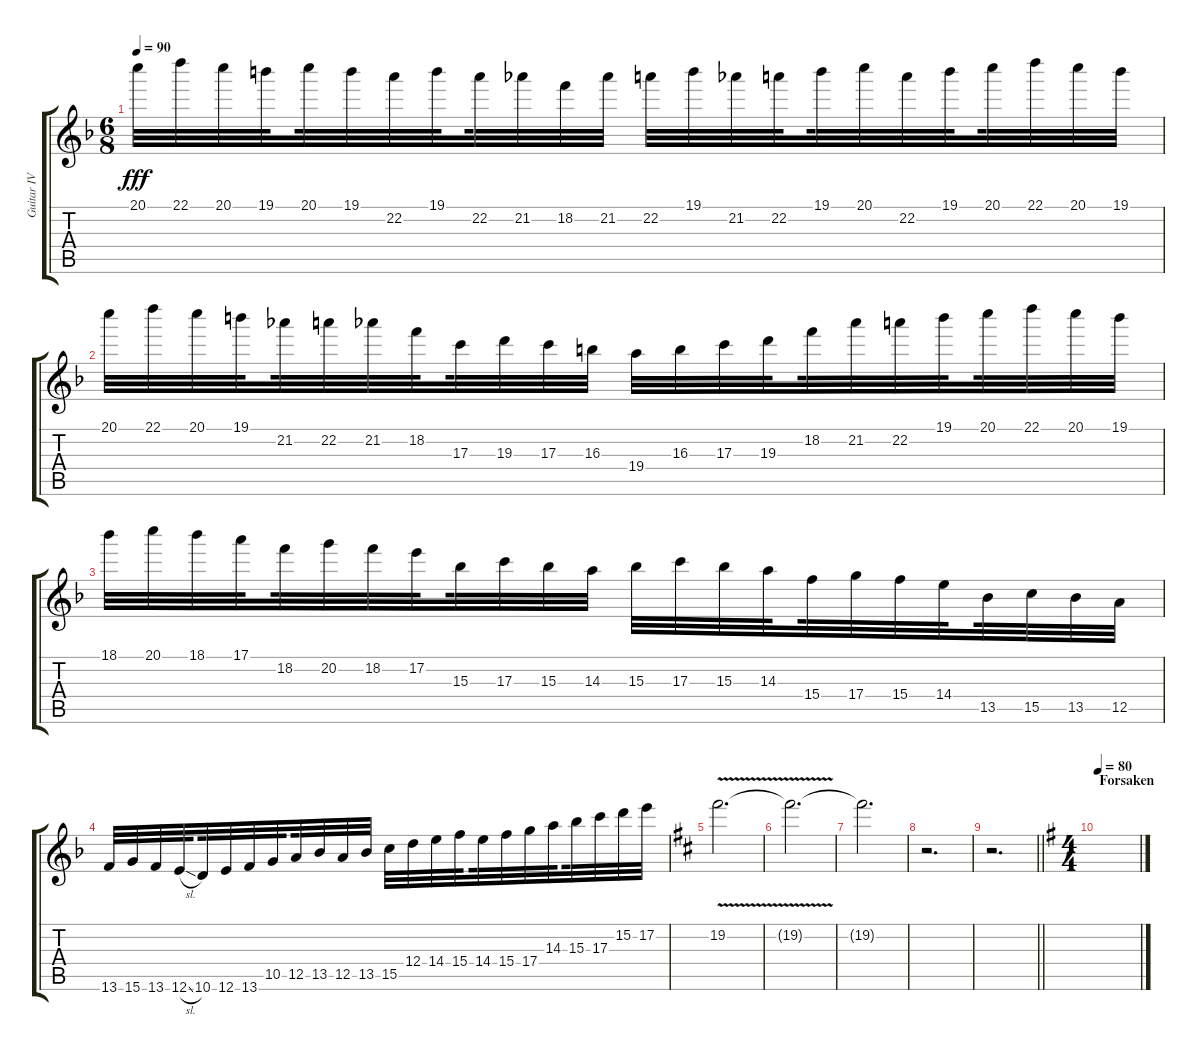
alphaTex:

\track ("Guitar IV (Standard Tuning)" "Guitar IV ") {instrument distortionguitar}
\staff {score tabs}
\tuning (E4 B3 G3 D3 A2 E2) {hide}
\ts (6 8)
\tempo 90
\clef g2
\ks f
20.1.32{dy fff} 22.1.32 20.1.32 19.1.32{beam splitsecondary} 20.1.32 19.1.32 22.2.32 19.1.32{beam splitsecondary} 22.2.32 21.2.32 18.2.32 21.2.32 22.2.32 19.1.32 21.2.32 22.2.32{beam splitsecondary} 19.1.32 20.1.32 22.2.32 19.1.32{beam splitsecondary} 20.1.32 22.1.32 20.1.32 19.1.32 |
20.1.32 22.1.32 20.1.32 19.1.32{beam splitsecondary} 21.2.32 22.2.32 21.2.32 18.2.32{beam splitsecondary} 17.3.32 19.3.32 17.3.32 16.3.32 19.4.32 16.3.32 17.3.32 19.3.32{beam splitsecondary} 18.2.32 21.2.32 22.2.32 19.1.32{beam splitsecondary} 20.1.32 22.1.32 20.1.32 19.1.32 |
18.1.32 20.1.32 18.1.32 17.1.32{beam splitsecondary} 18.2.32 20.2.32 18.2.32 17.2.32{beam splitsecondary} 15.3.32 17.3.32 15.3.32 14.3.32 15.3.32 17.3.32 15.3.32 14.3.32{beam splitsecondary} 15.4.32 17.4.32 15.4.32 14.4.32{beam splitsecondary} 13.5.32 15.5.32 13.5.32 12.5.32 |
13.6.32 15.6.32 13.6.32 12.6{sl}.32{beam splitsecondary} 10.6.32 12.6.32 13.6.32 10.5.32{beam splitsecondary} 12.5.32 13.5.32 12.5.32 13.5.32 15.5.32 12.4.32 14.4.32 15.4.32{beam splitsecondary} 14.4.32 15.4.32 17.4.32 14.3.32{beam splitsecondary} 15.3.32 17.3.32 15.2.32 17.2.32 |
\ks d
19.2{v}.2{d} |
19.2{t}.2{d} |
19.2{t}.2{d} |
r.2{d} |
\barLineRight lightlight
r.2{d} |
\ts (4 4)
\section ("" "Forsaken")
\tempo 80
\ks g
